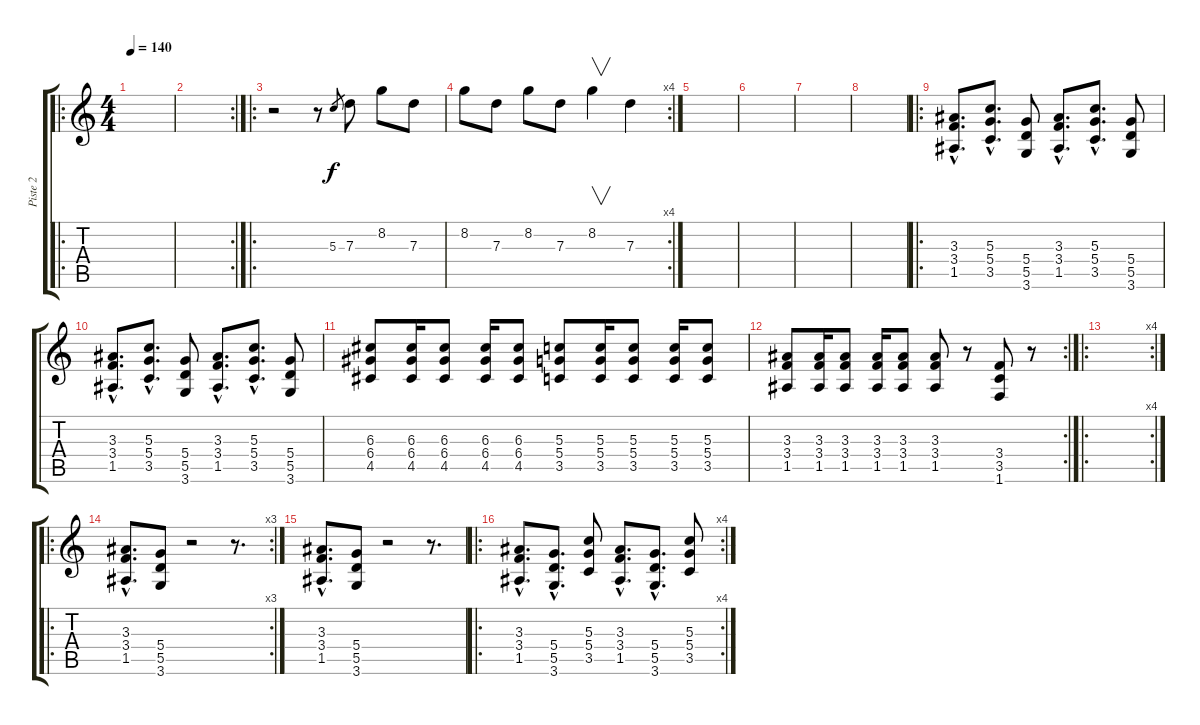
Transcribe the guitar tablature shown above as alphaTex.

\track ("Piste 2" "Piste 2") {instrument overdrivenguitar}
\staff {score tabs}
\tuning (E4 B3 G3 D3 A2 E2) {hide}
\ro
\ts (4 4)
\tempo 140
\clef g2
\ks c
|
\rc 2
|
\ro
r.2 r.8 5.3.8{gr} 7.3.8 8.2.8 7.3.8 |
\rc 4
8.2.8 7.3.8 8.2.8 7.3.8 8.2.4{v} 7.3.4 |
|
|
|
|
\ro
(3.3{hac} 3.4{hac} 1.5{hac}).8{d} (5.3{hac} 5.4{hac} 3.5{hac}).8{d} (5.4 5.5 3.6).8 (3.3{hac} 3.4{hac} 1.5{hac}).8{d} (5.3{hac} 5.4{hac} 3.5{hac}).8{d} (5.4 5.5 3.6).8 |
(3.3{hac} 3.4{hac} 1.5{hac}).8{d} (5.3{hac} 5.4{hac} 3.5{hac}).8{d} (5.4 5.5 3.6).8 (3.3{hac} 3.4{hac} 1.5{hac}).8{d} (5.3{hac} 5.4{hac} 3.5{hac}).8{d} (5.4 5.5 3.6).8 |
(6.3 6.4 4.5).8 (6.3 6.4 4.5).16 (6.3 6.4 4.5).8 (6.3 6.4 4.5).16 (6.3 6.4 4.5).8 (5.3 5.4 3.5).8 (5.3 5.4 3.5).16 (5.3 5.4 3.5).8 (5.3 5.4 3.5).16 (5.3 5.4 3.5).8 |
\rc 2
(3.3 3.4 1.5).8 (3.3 3.4 1.5).16 (3.3 3.4 1.5).8 (3.3 3.4 1.5).16 (3.3 3.4 1.5).8 (3.3 3.4 1.5).8 r.8 (3.4 3.5 1.6).8 r.8 |
\ro
\rc 4
|
\ro
\rc 3
(3.3{hac} 3.4{hac} 1.5{hac}).8{d} (5.4 5.5 3.6).8 r.2 r.8{d} |
(3.3{hac} 3.4{hac} 1.5{hac}).8{d} (5.4 5.5 3.6).8 r.2 r.8{d} |
\ro
\rc 4
(3.3{hac} 3.4{hac} 1.5{hac}).8{d} (5.4{hac} 5.5{hac} 3.6{hac}).8{d} (5.3 5.4 3.5).8 (3.3{hac} 3.4{hac} 1.5{hac}).8{d} (5.4{hac} 5.5{hac} 3.6{hac}).8{d} (5.3 5.4 3.5).8
